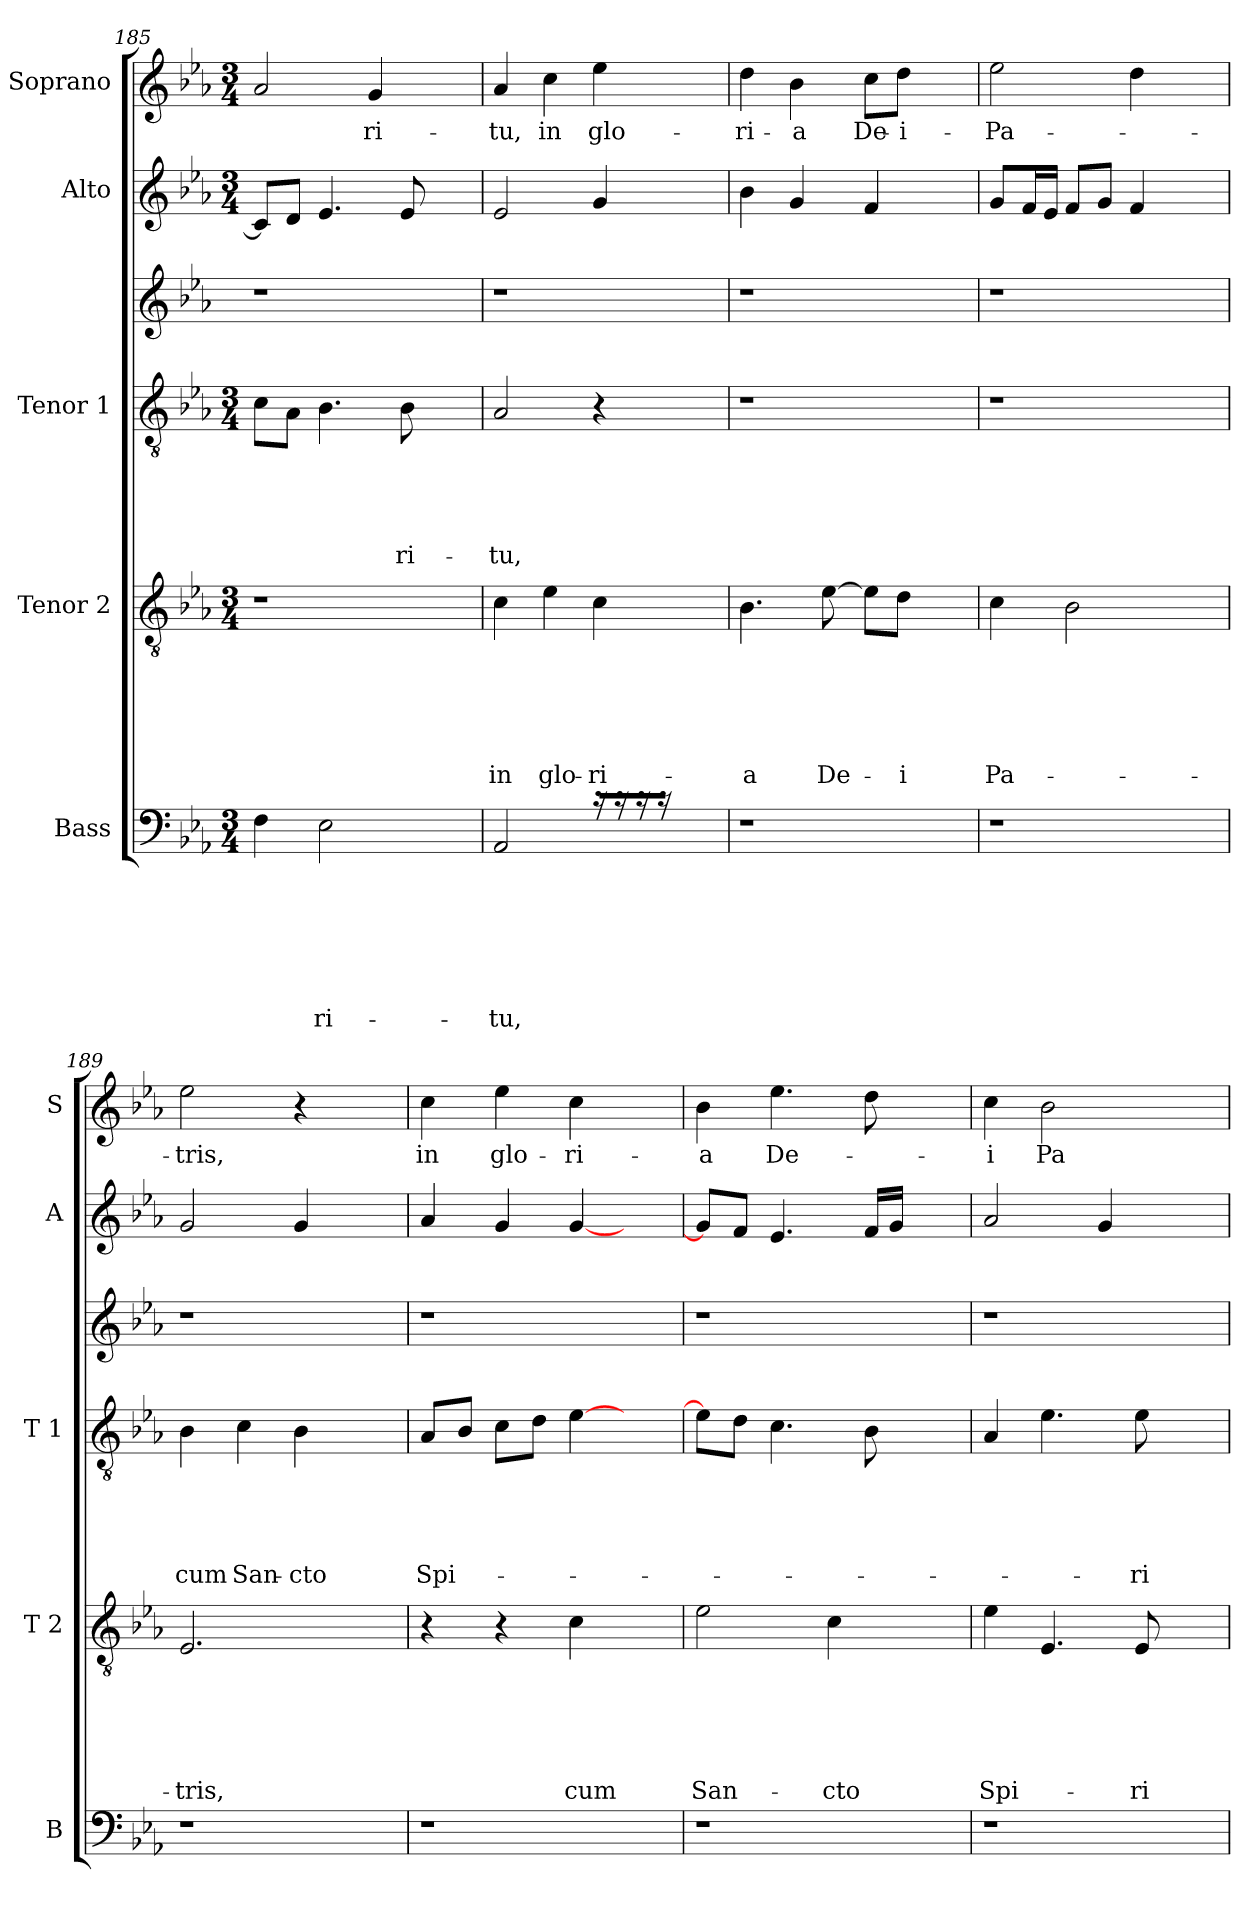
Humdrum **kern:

**kern	**text	**text	**text	**text	**text	**text	**text	**kern	**text	**text	**text	**text	**text	**text	**kern	**text	**text	**text	**text	**text	**kern	**kern	**kern	**text
*part6	*part6	*part6	*part6	*part6	*part6	*part6	*part6	*part5	*part5	*part5	*part5	*part5	*part5	*part5	*part4	*part4	*part4	*part4	*part4	*part4	*part3	*part2	*part1	*part1
*staff6	*staff6	*staff6	*staff6	*staff6	*staff6	*staff6	*staff6	*staff5	*staff5	*staff5	*staff5	*staff5	*staff5	*staff5	*staff4	*staff4	*staff4	*staff4	*staff4	*staff4	*staff3	*staff2	*staff1	*staff1
*I"Bass	*	*	*	*	*	*	*	*I"Tenor 2	*	*	*	*	*	*	*I"Tenor 1	*	*	*	*	*	*	*I"Alto	*I"Soprano	*
*I'B	*	*	*	*	*	*	*	*I'T 2	*	*	*	*	*	*	*I'T 1	*	*	*	*	*	*	*I'A	*I'S	*
*clefF4	*	*	*	*	*	*	*	*clefGv2	*	*	*	*	*	*	*clefGv2	*	*	*	*	*	*clefG2	*clefG2	*clefG2	*
*k[b-e-a-]	*	*	*	*	*	*	*	*k[b-e-a-]	*	*	*	*	*	*	*k[b-e-a-]	*	*	*	*	*	*k[b-e-a-]	*k[b-e-a-]	*k[b-e-a-]	*
*E-:	*	*	*	*	*	*	*	*E-:	*	*	*	*	*	*	*E-:	*	*	*	*	*	*E-:	*E-:	*E-:	*
*M3/4	*	*	*	*	*	*	*	*M3/4	*	*	*	*	*	*	*M3/4	*	*	*	*	*	*	*M3/4	*M3/4	*
=185	=185	=185	=185	=185	=185	=185	=185	=185	=185	=185	=185	=185	=185	=185	=185	=185	=185	=185	=185	=185	=185	=185	=185	=185
!	!	!	!	!	!	!	!	!LO:N:vis=1	!	!	!	!	!	!	!	!	!	!	!	!	!	!	!	!
4F\	.	.	.	.	.	.	.	2.r	.	.	.	.	.	.	8c\L	.	.	.	.	.	1r	8c/L]	2a-/	.
.	.	.	.	.	.	.	.	.	.	.	.	.	.	.	8A-\J	.	.	.	.	.	.	8d/J	.	.
!	!	!	!	!	!	!	!LO:LY:b	!	!	!	!	!	!	!	!	!	!	!	!	!	!	!	!	!
2E-\	.	.	.	.	.	.	-ri-	.	.	.	.	.	.	.	4.B-\	.	.	.	.	.	.	4.e-/	.	.
!	!	!	!	!	!	!	!	!	!	!	!	!	!	!	!	!	!	!	!	!	!	!	!	!LO:LY:b
.	.	.	.	.	.	.	.	.	.	.	.	.	.	.	.	.	.	.	.	.	.	.	4g/	-ri-
!	!	!	!	!	!	!	!	!	!	!	!	!	!	!	!	!	!	!	!	!LO:LY:b	!	!	!	!
.	.	.	.	.	.	.	.	.	.	.	.	.	.	.	8B-\	.	.	.	.	-ri-	.	8e-/	.	.
4ryy	.	.	.	.	.	.	.	4ryy	.	.	.	.	.	.	4ryy	.	.	.	.	.	.	4ryy	4ryy	.
=186	=186	=186	=186	=186	=186	=186	=186	=186	=186	=186	=186	=186	=186	=186	=186	=186	=186	=186	=186	=186	=186	=186	=186	=186
!	!	!	!	!	!	!	!LO:LY:b	!	!	!	!	!	!	!LO:LY:b	!	!	!	!	!	!LO:LY:b	!	!	!	!LO:LY:b
2AA-/	.	.	.	.	.	.	-tu,	4c\	.	.	.	.	.	in	2A-/	.	.	.	.	-tu,	1r	2e-/	4a-/	-tu,
!	!	!	!	!	!	!	!	!	!	!	!	!	!	!LO:LY:b	!	!	!	!	!	!	!	!	!	!LO:LY:b
.	.	.	.	.	.	.	.	4e-\	.	.	.	.	.	glo-	.	.	.	.	.	.	.	.	4cc\	in
!	!	!	!	!	!	!	!	!	!	!	!	!	!	!LO:LY:b	!	!	!	!	!	!	!	!	!	!LO:LY:b
*tremolo	*	*	*	*	*	*	*	*	*	*	*	*	*	*	*	*	*	*	*	*	*	*	*	*
16rLL	.	.	.	.	.	.	.	4c\	.	.	.	.	.	-ri-	4r	.	.	.	.	.	.	4g/	4ee-\	glo-
16r	.	.	.	.	.	.	.	.	.	.	.	.	.	.	.	.	.	.	.	.	.	.	.	.
16r	.	.	.	.	.	.	.	.	.	.	.	.	.	.	.	.	.	.	.	.	.	.	.	.
16rJJ	.	.	.	.	.	.	.	.	.	.	.	.	.	.	.	.	.	.	.	.	.	.	.	.
*Xtremolo	*	*	*	*	*	*	*	*	*	*	*	*	*	*	*	*	*	*	*	*	*	*	*	*
4ryy	.	.	.	.	.	.	.	4ryy	.	.	.	.	.	.	4ryy	.	.	.	.	.	.	4ryy	4ryy	.
!!LO:LB:g=z
=187	=187	=187	=187	=187	=187	=187	=187	=187	=187	=187	=187	=187	=187	=187	=187	=187	=187	=187	=187	=187	=187	=187	=187	=187
!LO:N:vis=1	!	!	!	!	!	!	!	!	!	!	!	!	!	!LO:LY:b	!LO:N:vis=1	!	!	!	!	!	!	!	!	!LO:LY:b
2.r	.	.	.	.	.	.	.	4.B-\	.	.	.	.	.	-a	2.r	.	.	.	.	.	1r	4b-\	4dd\	-ri-
!	!	!	!	!	!	!	!	!	!	!	!	!	!	!	!	!	!	!	!	!	!	!	!	!LO:LY:b
.	.	.	.	.	.	.	.	.	.	.	.	.	.	.	.	.	.	.	.	.	.	4g/	4b-\	-a
!	!	!	!	!	!	!	!	!	!	!	!	!	!	!LO:LY:b	!	!	!	!	!	!	!	!	!	!
.	.	.	.	.	.	.	.	[>8e-\	.	.	.	.	.	De-	.	.	.	.	.	.	.	.	.	.
!	!	!	!	!	!	!	!	!	!	!	!	!	!	!	!	!	!	!	!	!	!	!	!	!LO:LY:b
.	.	.	.	.	.	.	.	8e-\L]	.	.	.	.	.	.	.	.	.	.	.	.	.	4f/	8cc\L	De-
!	!	!	!	!	!	!	!	!	!	!	!	!	!	!LO:LY:b	!	!	!	!	!	!	!	!	!	!LO:LY:b
.	.	.	.	.	.	.	.	8d\J	.	.	.	.	.	-i	.	.	.	.	.	.	.	.	8dd\J	-i-
4ryy	.	.	.	.	.	.	.	4ryy	.	.	.	.	.	.	4ryy	.	.	.	.	.	.	4ryy	4ryy	.
=188	=188	=188	=188	=188	=188	=188	=188	=188	=188	=188	=188	=188	=188	=188	=188	=188	=188	=188	=188	=188	=188	=188	=188	=188
!LO:N:vis=1	!	!	!	!	!	!	!	!	!	!	!	!	!	!LO:LY:b	!LO:N:vis=1	!	!	!	!	!	!	!	!	!LO:LY:b
2.r	.	.	.	.	.	.	.	4c\	.	.	.	.	.	Pa-	2.r	.	.	.	.	.	1r	8g/L	2ee-\	-Pa-
.	.	.	.	.	.	.	.	.	.	.	.	.	.	.	.	.	.	.	.	.	.	16f/L	.	.
.	.	.	.	.	.	.	.	.	.	.	.	.	.	.	.	.	.	.	.	.	.	16e-/JJ	.	.
.	.	.	.	.	.	.	.	2B-\	.	.	.	.	.	.	.	.	.	.	.	.	.	8f/L	.	.
.	.	.	.	.	.	.	.	.	.	.	.	.	.	.	.	.	.	.	.	.	.	8g/J	.	.
.	.	.	.	.	.	.	.	.	.	.	.	.	.	.	.	.	.	.	.	.	.	4f/	4dd\	.
4ryy	.	.	.	.	.	.	.	4ryy	.	.	.	.	.	.	4ryy	.	.	.	.	.	.	4ryy	4ryy	.
=189	=189	=189	=189	=189	=189	=189	=189	=189	=189	=189	=189	=189	=189	=189	=189	=189	=189	=189	=189	=189	=189	=189	=189	=189
!LO:N:vis=1	!	!	!	!	!	!	!	!	!	!	!	!	!	!LO:LY:b	!	!	!	!	!	!LO:LY:b	!	!	!	!LO:LY:b
2.r	.	.	.	.	.	.	.	2.E-/	.	.	.	.	.	-tris,	4B-\	.	.	.	.	cum	1r	2g/	2ee-\	-tris,
!	!	!	!	!	!	!	!	!	!	!	!	!	!	!	!	!	!	!	!	!LO:LY:b	!	!	!	!
.	.	.	.	.	.	.	.	.	.	.	.	.	.	.	4c\	.	.	.	.	San-	.	.	.	.
!	!	!	!	!	!	!	!	!	!	!	!	!	!	!	!	!	!	!	!	!LO:LY:b	!	!	!	!
.	.	.	.	.	.	.	.	.	.	.	.	.	.	.	4B-\	.	.	.	.	-cto	.	4g/	4r	.
4ryy	.	.	.	.	.	.	.	4ryy	.	.	.	.	.	.	4ryy	.	.	.	.	.	.	4ryy	4ryy	.
=190	=190	=190	=190	=190	=190	=190	=190	=190	=190	=190	=190	=190	=190	=190	=190	=190	=190	=190	=190	=190	=190	=190	=190	=190
!LO:N:vis=1	!	!	!	!	!	!	!	!	!	!	!	!	!	!	!	!	!	!	!	!LO:LY:b	!	!	!	!LO:LY:b
2.r	.	.	.	.	.	.	.	4r	.	.	.	.	.	.	8A-/L	.	.	.	.	Spi-	1r	4a-/	4cc\	in
.	.	.	.	.	.	.	.	.	.	.	.	.	.	.	8B-/J	.	.	.	.	.	.	.	.	.
!	!	!	!	!	!	!	!	!	!	!	!	!	!	!	!	!	!	!	!	!	!	!	!	!LO:LY:b
.	.	.	.	.	.	.	.	4r	.	.	.	.	.	.	8c\L	.	.	.	.	.	.	4g/	4ee-\	glo-
.	.	.	.	.	.	.	.	.	.	.	.	.	.	.	8d\J	.	.	.	.	.	.	.	.	.
!	!	!	!	!	!	!	!	!	!	!	!	!	!	!LO:LY:b	!	!	!	!	!	!	!	!	!	!LO:LY:b
.	.	.	.	.	.	.	.	4c\	.	.	.	.	.	cum	[>4e-\	.	.	.	.	.	.	[<4g/	4cc\	-ri-
4ryy	.	.	.	.	.	.	.	4ryy	.	.	.	.	.	.	4ryy	.	.	.	.	.	.	4ryy	4ryy	.
=191	=191	=191	=191	=191	=191	=191	=191	=191	=191	=191	=191	=191	=191	=191	=191	=191	=191	=191	=191	=191	=191	=191	=191	=191
!LO:N:vis=1	!	!	!	!	!	!	!	!	!	!	!	!	!	!LO:LY:b	!	!	!	!	!	!	!	!	!	!LO:LY:b
2.r	.	.	.	.	.	.	.	2e-\	.	.	.	.	.	San-	8e-\L]	.	.	.	.	.	1r	8g/L]	4b-\	-a
.	.	.	.	.	.	.	.	.	.	.	.	.	.	.	8d\J	.	.	.	.	.	.	8f/J	.	.
!	!	!	!	!	!	!	!	!	!	!	!	!	!	!	!	!	!	!	!	!	!	!	!	!LO:LY:b
.	.	.	.	.	.	.	.	.	.	.	.	.	.	.	4.c\	.	.	.	.	.	.	4.e-/	4.ee-\	De-
!	!	!	!	!	!	!	!	!	!	!	!	!	!	!LO:LY:b	!	!	!	!	!	!	!	!	!	!
.	.	.	.	.	.	.	.	4c\	.	.	.	.	.	-cto	.	.	.	.	.	.	.	.	.	.
.	.	.	.	.	.	.	.	.	.	.	.	.	.	.	8B-\	.	.	.	.	.	.	16f/LL	8dd\	.
.	.	.	.	.	.	.	.	.	.	.	.	.	.	.	.	.	.	.	.	.	.	16g/JJ	.	.
4ryy	.	.	.	.	.	.	.	4ryy	.	.	.	.	.	.	4ryy	.	.	.	.	.	.	4ryy	4ryy	.
=192	=192	=192	=192	=192	=192	=192	=192	=192	=192	=192	=192	=192	=192	=192	=192	=192	=192	=192	=192	=192	=192	=192	=192	=192
!LO:N:vis=1	!	!	!	!	!	!	!	!	!	!	!	!	!	!LO:LY:b	!	!	!	!	!	!	!	!	!	!LO:LY:b
2.r	.	.	.	.	.	.	.	4e-\	.	.	.	.	.	Spi-	4A-/	.	.	.	.	.	1r	2a-/	4cc\	-i
!	!	!	!	!	!	!	!	!	!	!	!	!	!	!	!	!	!	!	!	!	!	!	!	!LO:LY:b
.	.	.	.	.	.	.	.	4.E-/	.	.	.	.	.	.	4.e-\	.	.	.	.	.	.	.	2b-\	Pa-
.	.	.	.	.	.	.	.	.	.	.	.	.	.	.	.	.	.	.	.	.	.	4g/	.	.
!	!	!	!	!	!	!	!	!	!	!	!	!	!	!LO:LY:b	!	!	!	!	!	!LO:LY:b	!	!	!	!
.	.	.	.	.	.	.	.	8E-/	.	.	.	.	.	-ri-	8e-\	.	.	.	.	-ri-	.	.	.	.
4ryy	.	.	.	.	.	.	.	4ryy	.	.	.	.	.	.	4ryy	.	.	.	.	.	.	4ryy	4ryy	.
=	=	=	=	=	=	=	=	=	=	=	=	=	=	=	=	=	=	=	=	=	=	=	=	=
*-	*-	*-	*-	*-	*-	*-	*-	*-	*-	*-	*-	*-	*-	*-	*-	*-	*-	*-	*-	*-	*-	*-	*-	*-
